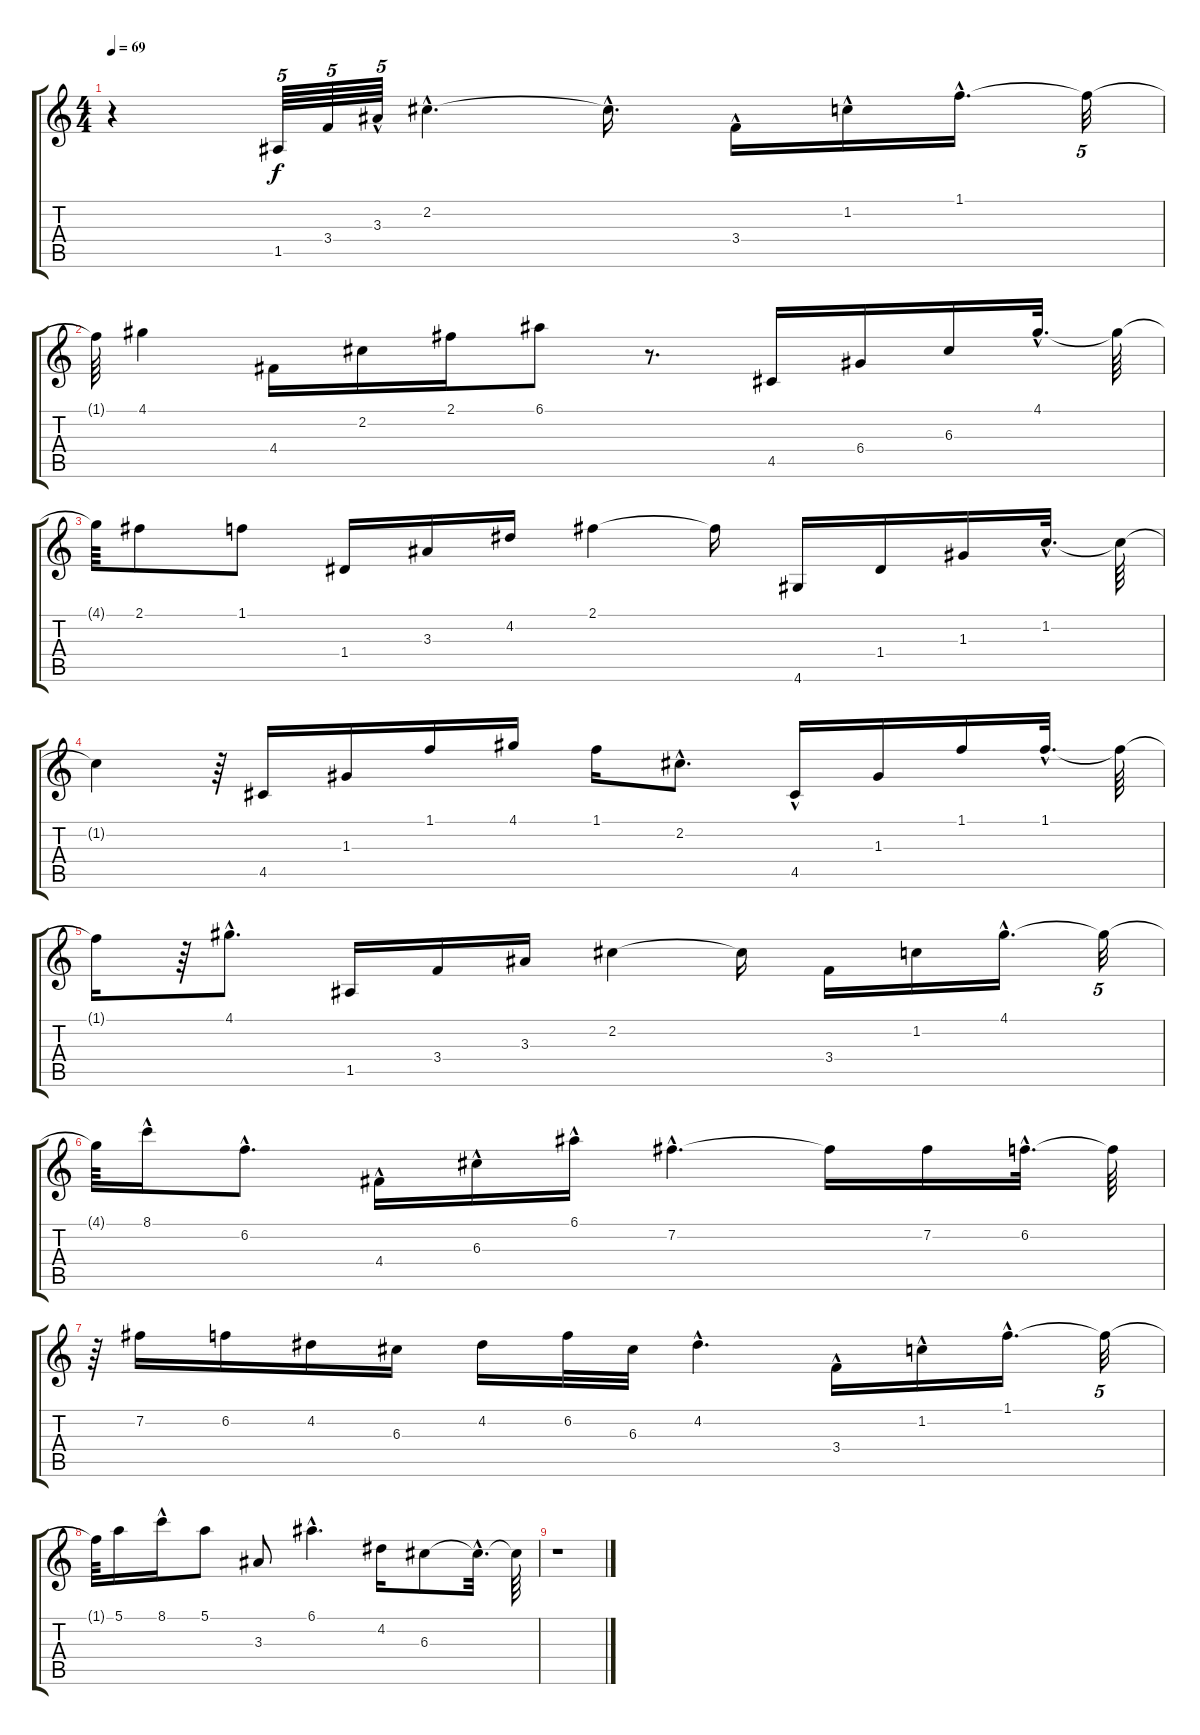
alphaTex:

\track "" {instrument acousticguitarnylon}
\staff {score tabs}
\tuning (E4 B3 G3 D3 A2 E2) {hide}
\ts (4 4)
\tempo 69
\clef g2
\ks c
r.4{dy f instrument acousticguitarnylon} 1.5.64{tu (5 4)} 3.4.64{tu (5 4)} 3.3{hac}.64{tu (5 4)} 2.2{hac}.4{d} 2.2{hac t}.16{d} 3.4{hac}.16 1.2{hac}.16 1.1{hac}.16{d} 1.1{t}.32{tu (5 4)} |
1.1{t}.64 4.1.4 4.4.16 2.2.16 2.1.16 6.1.8 r.8{d} 4.5.16 6.4.16 6.3.16 4.1{hac}.32{d} 4.1{t}.64 |
4.1{t}.64 2.1.8 1.1.8 1.4.16 3.3.16 4.2.16 2.1.4 2.1{t}.16 4.6.16 1.4.16 1.3.16 1.2{hac}.32{d} 1.2{t}.64 |
1.2{t}.4 r.64 4.5.16 1.3.16 1.1.16 4.1.16 1.1.16 2.2{hac}.8{d} 4.5{hac}.16 1.3.16 1.1.16 1.1{hac}.32{d} 1.1{t}.64 |
1.1{t}.16 r.64 4.1{hac}.8{d} 1.5.16 3.4.16 3.3.16 2.2.4 2.2{t}.16 3.4.16 1.2.16 4.1{hac}.16{d} 4.1{t}.32{tu (5 4)} |
4.1{t}.64 8.1{hac}.16 6.2{hac}.8{d} 4.4{hac}.16 6.3{hac}.16 6.1{hac}.16 7.2{hac}.4{d} 7.2{t}.16 7.2.16 6.2{hac}.32{d} 6.2{t}.64 |
r.64 7.2.16 6.2.16 4.2.16 6.3.16 4.2.16 6.2.32 6.3.32 4.2{hac}.4{d} 3.4{hac}.16 1.2{hac}.16 1.1{hac}.16{d} 1.1{t}.32{tu (5 4)} |
1.1{t}.64 5.1.16 8.1{hac}.16 5.1.8 3.3.8 6.1{hac}.4{d} 4.2.16 6.3.8 6.3{hac t}.32{d} 6.3{t}.64 |
r.1
